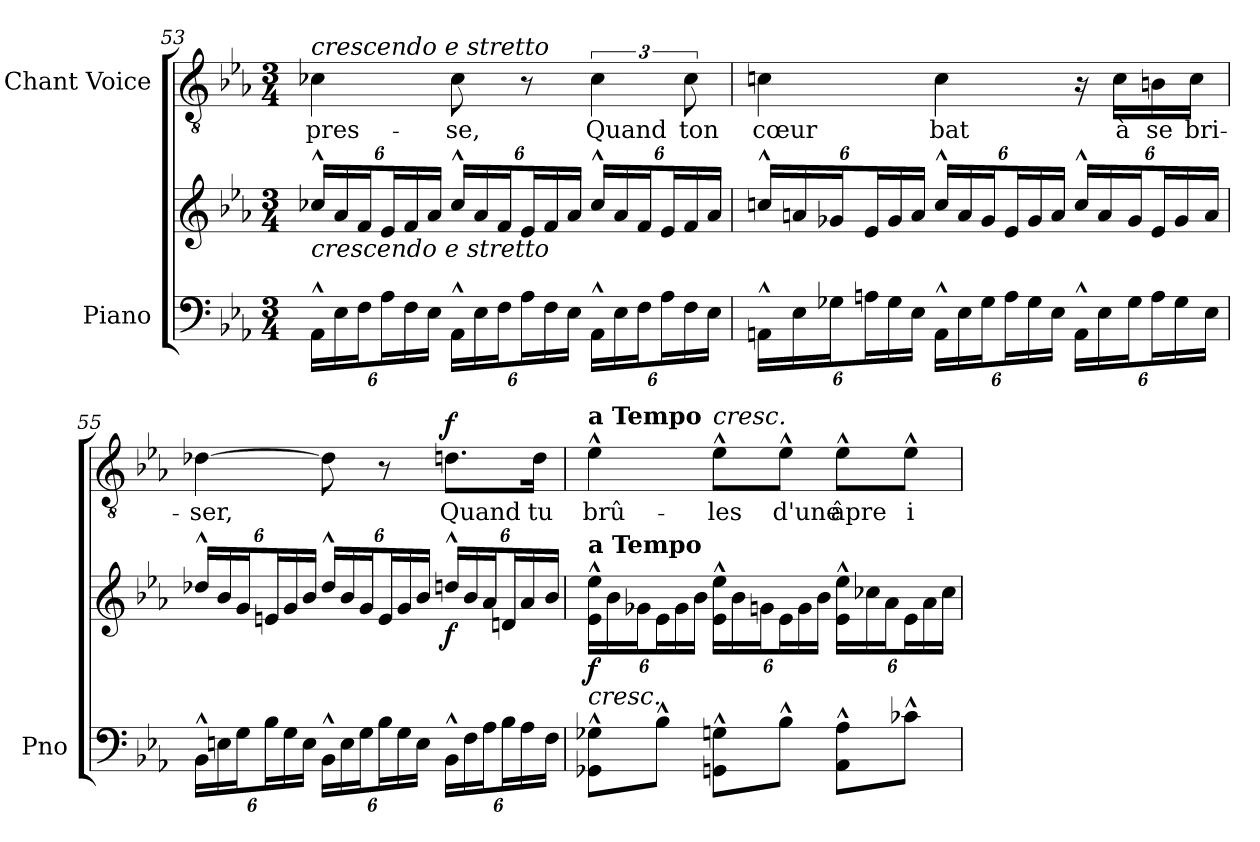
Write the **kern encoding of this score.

**kern	**kern	**dynam	**kern	**text	**dynam
*part2	*part2	*part2	*part1	*part1	*part1
*staff3	*staff2	*staff2/3	*staff1	*staff1	*staff1
*I"Piano	*	*	*I"Chant Voice	*	*
*I'Pno	*	*	*	*	*
*clefF4	*clefG2	*	*clefGv2	*	*
*k[b-e-a-]	*k[b-e-a-]	*	*k[b-e-a-]	*	*
*M3/4	*M3/4	*	*M3/4	*	*
*Xbrackettup	*Xbrackettup	*	*	*	*
=53	=53	=53	=53	=53	=53
!	!	!	!LO:TX:a:i:t=crescendo  e  stretto	!	!
!	!LO:TX:b:i:t=crescendo  e  stretto	!	!	!	!
24AA-^^\LL	24cc-X^^/LL	.	4c-X\	pres-	.
24E-\	24a-/	.	.	.	.
24F\J	24f/J	.	.	.	.
24A-\L	24e-/L	.	.	.	.
24F\	24f/	.	.	.	.
24E-\JJ	24a-/JJ	.	.	.	.
24AA-^^\LL	24cc-^^/LL	.	8c-\	-se,	.
24E-\	24a-/	.	.	.	.
24F\J	24f/J	.	.	.	.
24A-\L	24e-/L	.	8r	.	.
24F\	24f/	.	.	.	.
24E-\JJ	24a-/JJ	.	.	.	.
24AA-^^\LL	24cc-^^/LL	.	6c-\	Quand	.
24E-\	24a-/	.	.	.	.
24F\J	24f/J	.	.	.	.
24A-\L	24e-/L	.	.	.	.
24F\	24f/	.	12c-\	ton	.
24E-\JJ	24a-/JJ	.	.	.	.
=54	=54	=54	=54	=54	=54
24AAn^^\LL	24ccn^^/LL	.	4cn\	cœur	.
24E-\	24an/	.	.	.	.
24G-X\J	24g-X/J	.	.	.	.
24An\L	24e-/L	.	.	.	.
24G-\	24g-/	.	.	.	.
24E-\JJ	24a/JJ	.	.	.	.
24AA^^\LL	24cc^^/LL	.	4c\	bat	.
24E-\	24a/	.	.	.	.
24G-\J	24g-/J	.	.	.	.
24A\L	24e-/L	.	.	.	.
24G-\	24g-/	.	.	.	.
24E-\JJ	24a/JJ	.	.	.	.
24AA^^\LL	24cc^^/LL	.	16r	.	.
24E-\	24a/	.	.	.	.
.	.	.	16c\LL	à	.
24G-\J	24g-/J	.	.	.	.
24A\L	24e-/L	.	16Bn\	se	.
24G-\	24g-/	.	.	.	.
.	.	.	16c\JJ	bri-	.
24E-\JJ	24a/JJ	.	.	.	.
=55	=55	=55	=55	=55	=55
24BB-^^\LL	24dd-X^^/LL	.	[4d-X\	-ser,	.
24En\	24b-/	.	.	.	.
24G\J	24g/J	.	.	.	.
24B-\L	24en/L	.	.	.	.
24G\	24g/	.	.	.	.
24E\JJ	24b-/JJ	.	.	.	.
24BB-^^\LL	24dd-^^/LL	.	8d-\]	.	.
24E\	24b-/	.	.	.	.
24G\J	24g/J	.	.	.	.
24B-\L	24e/L	.	8r	.	.
24G\	24g/	.	.	.	.
24E\JJ	24b-/JJ	.	.	.	.
!	!	!LO:DY:b	!	!	!LO:DY:a
24BB-^^\LL	24ddn^^/LL	f	8.dn\L	Quand	f
24F\	24b-/	.	.	.	.
24A-\J	24a-/J	.	.	.	.
24B-\L	24dn/L	.	.	.	.
24A-\	24a-/	.	.	.	.
.	.	.	16d\Jk	tu	.
24F\JJ	24b-/JJ	.	.	.	.
=56	=56	=56	=56	=56	=56
*	*brackettup	*	*	*	*
!	!	!	!LO:TX:a:B:t=a Tempo	!	!
!	!LO:TX:a:B:t=a Tempo	!	!	!	!
!	!LO:TX:b:i:t=cresc.	!	!	!	!
!	!	!LO:DY:b	!	!	!
8GG-X\^^ 8G-X\^^L	24e-\^^ 24ee-\^^LL	f	4e-^^\	brû-	.
.	24b-\	.	.	.	.
.	24g-X\J	.	.	.	.
8B-^^\J	24e-\L	.	.	.	.
.	24g-\	.	.	.	.
.	24b-\JJ	.	.	.	.
!	!	!	!LO:TX:a:i:t=cresc.	!	!
8GGn\^^ 8Gn\^^L	24e-\^^ 24ee-\^^LL	.	8e-^^\L	-les	.
.	24b-\	.	.	.	.
.	24gn\J	.	.	.	.
8B-^^\J	24e-\L	.	8e-^^\J	d'une	.
.	24g\	.	.	.	.
.	24b-\JJ	.	.	.	.
8AA-\^^ 8A-\^^L	24e-\^^ 24ee-\^^LL	.	8e-^^\L	âpre	.
.	24cc-X\	.	.	.	.
.	24a-\J	.	.	.	.
8c-X^^\J	24e-\L	.	8e-^^\J	i-	.
.	24a-\	.	.	.	.
.	24cc-\JJ	.	.	.	.
=	=	=	=	=	=
*-	*-	*-	*-	*-	*-
